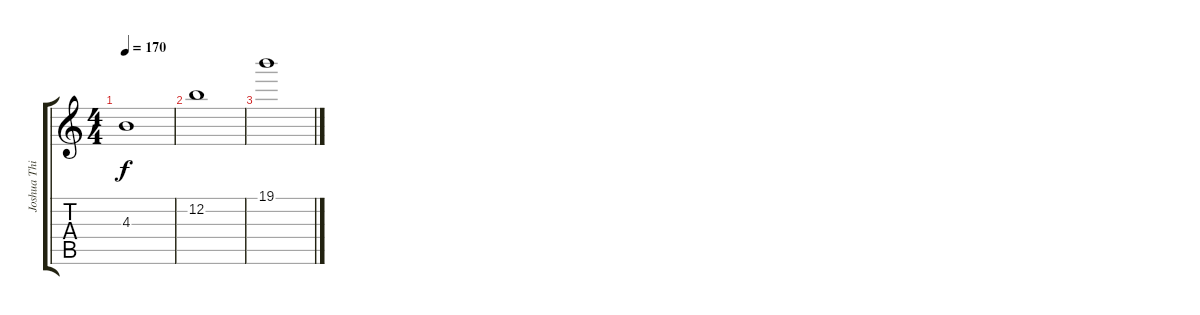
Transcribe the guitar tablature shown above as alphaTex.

\track ("Joshua Third" "Joshua Thi") {instrument distortionguitar}
\staff {score tabs}
\tuning (E4 B3 G3 D3 A2 E2) {hide}
\ts (4 4)
\tempo 170
\clef g2
\ks c
4.3.1{dy f} |
12.2.1 |
19.1.1
